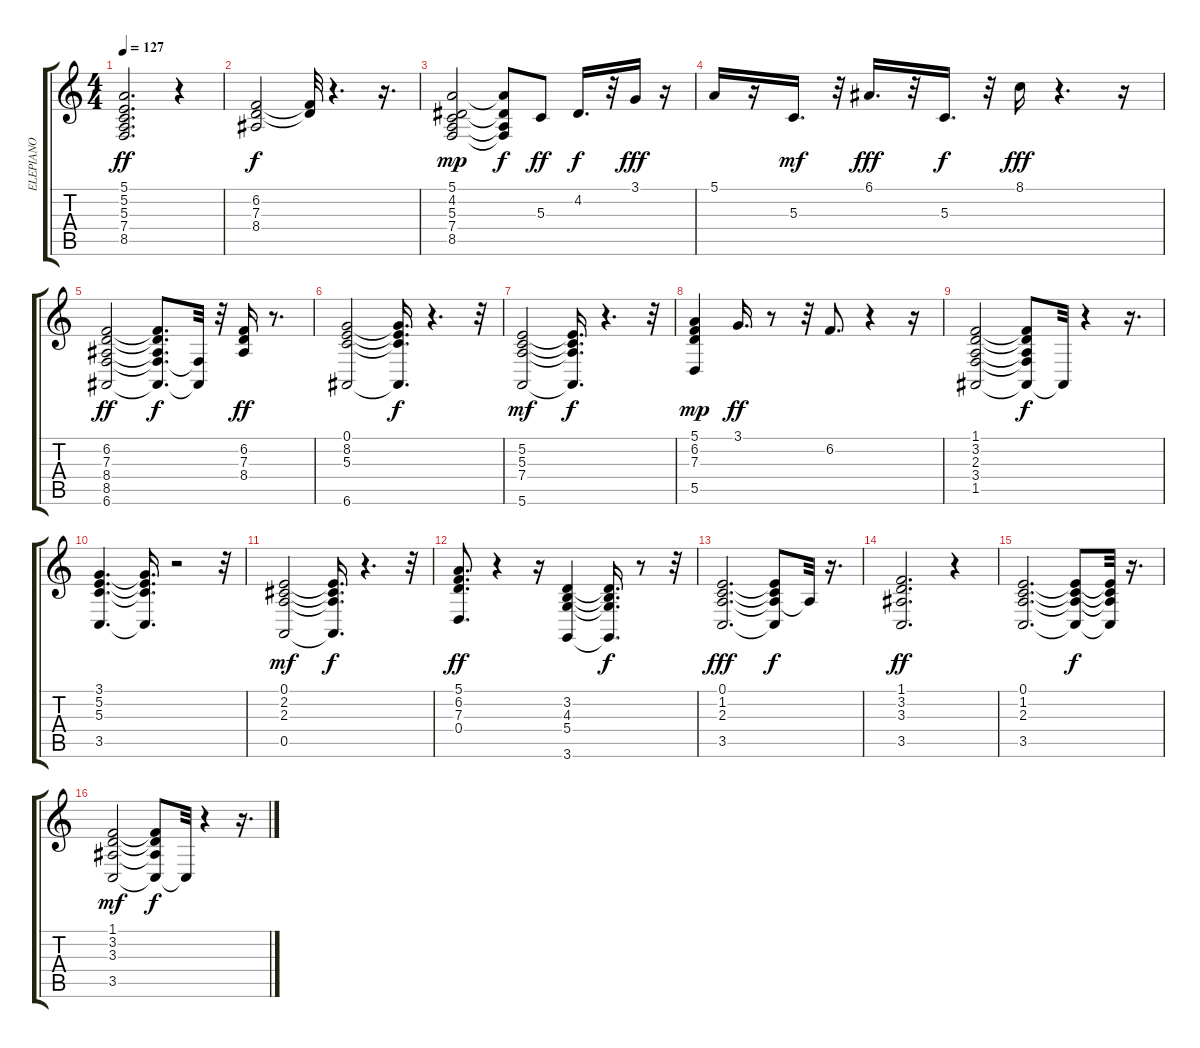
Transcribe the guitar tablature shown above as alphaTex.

\track ("ELEPIANO" "ELEPIANO") {instrument electricpiano2}
\staff {score tabs}
\tuning (E4 B3 G3 D3 A2 E2) {hide}
\ts (4 4)
\tempo 127
\clef g2
\ks c
(5.1 5.2 5.3 7.4 8.5).2{d dy ff} r.4 |
(6.2 7.3 8.4).2{dy f} (6.2{t} 7.3{t}).32 r.4{d} r.16{d} |
(5.1 4.2 5.3 7.4 8.5).2{dy mp} (5.1{t} 4.2{t} 7.4{t} 8.5{t}).8{dy f} 5.3.8{dy ff} 4.2.16{d dy f} r.32 3.1.16{dy fff} r.16 |
5.1.16 r.16 5.3.16{d dy mf} r.32 6.1.16{d dy fff} r.32 5.3.16{d dy f} r.32 8.1.16{dy fff} r.4{d} r.16 |
(6.2 7.3 8.4 8.5 6.6).2{dy ff} (6.2{t} 7.3{t} 8.4{t} 8.5{t} 6.6{t}).8{d dy f} (8.5{t} 6.6{t}).32 r.32 (6.2 7.3 8.4).16{dy ff} r.8{d} |
(0.1 8.2 5.3 6.6).2 (0.1{t} 8.2{t} 5.3{t} 6.6{t}).16{d dy f} r.4{d} r.32 |
(5.2 5.3 7.4 5.6).2{dy mf} (5.2{t} 5.3{t} 7.4{t} 5.6{t}).16{d dy f} r.4{d} r.32 |
(5.1 6.2 7.3 5.5).4{dy mp} 3.1.16{d dy ff} r.8 r.32 6.2.8{d} r.4 r.16 |
(1.1 3.2 2.3 3.4 1.5).2 (1.1{t} 3.2{t} 2.3{t} 3.4{t} 1.5{t}).8{dy f} 1.5{t}.32 r.4 r.16{d} |
(3.1 5.2 5.3 3.5).4{d} (3.1{t} 5.2{t} 5.3{t} 3.5{t}).16{d} r.2 r.32 |
(0.1 2.2 2.3 0.5).2{dy mf} (0.1{t} 2.2{t} 2.3{t} 0.5{t}).16{d dy f} r.4{d} r.32 |
(5.1 6.2 7.3 0.4).8{d dy ff} r.4 r.16 (3.2 4.3 5.4 3.6).4 (3.2{t} 4.3{t} 5.4{t} 3.6{t}).16{d dy f} r.8 r.32 |
(0.1 1.2 2.3 3.5).2{d dy fff} (0.1{t} 1.2{t} 2.3{t} 3.5{t}).8{dy f} 2.3{t}.32 r.16{d} |
(1.1 3.2 3.3 3.5).2{d dy ff} r.4 |
(0.1 1.2 2.3 3.5).2{d} (0.1{t} 1.2{t} 2.3{t} 3.5{t}).8{dy f} (0.1{t} 1.2{t} 2.3{t} 3.5{t}).32 r.16{d} |
(1.1 3.2 3.3 3.5).2{dy mf} (1.1{t} 3.2{t} 3.3{t} 3.5{t}).8{dy f} 3.5{t}.32 r.4 r.16{d}
